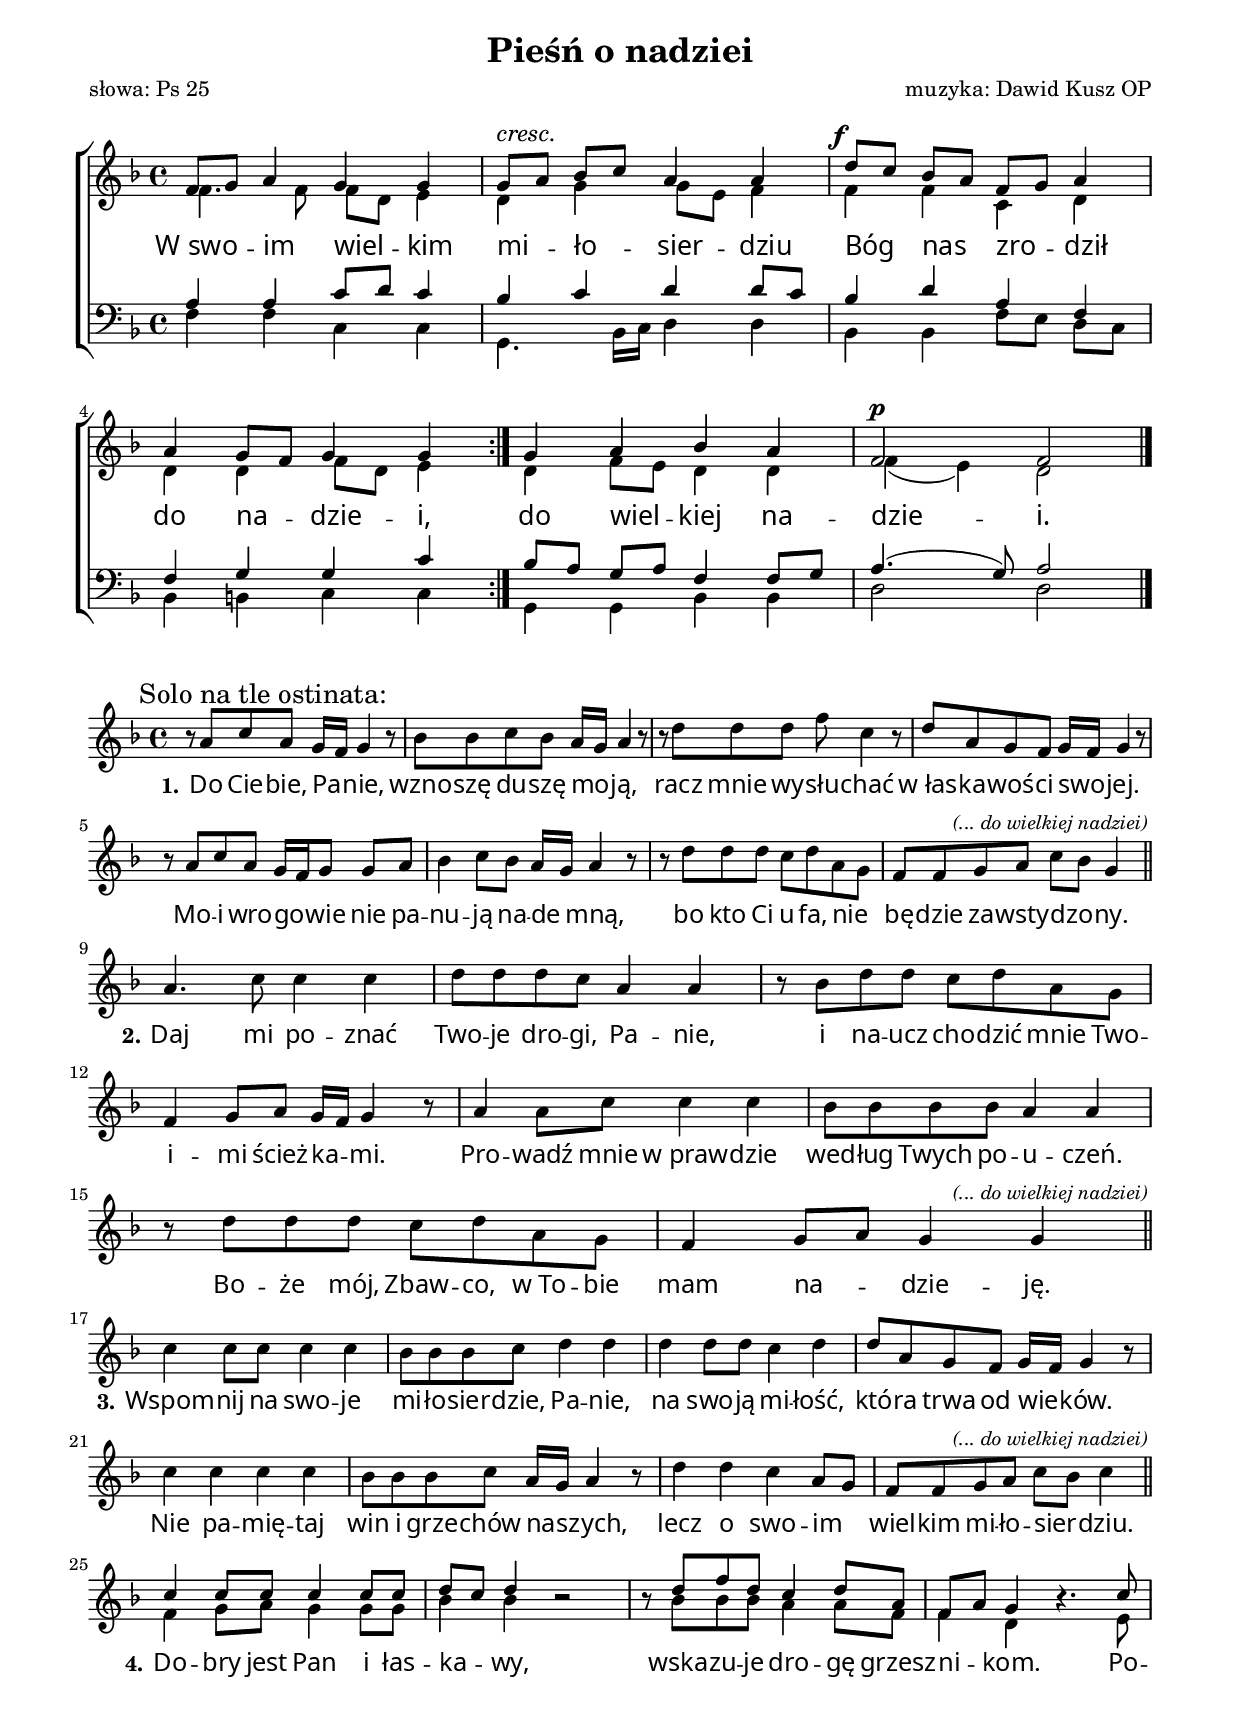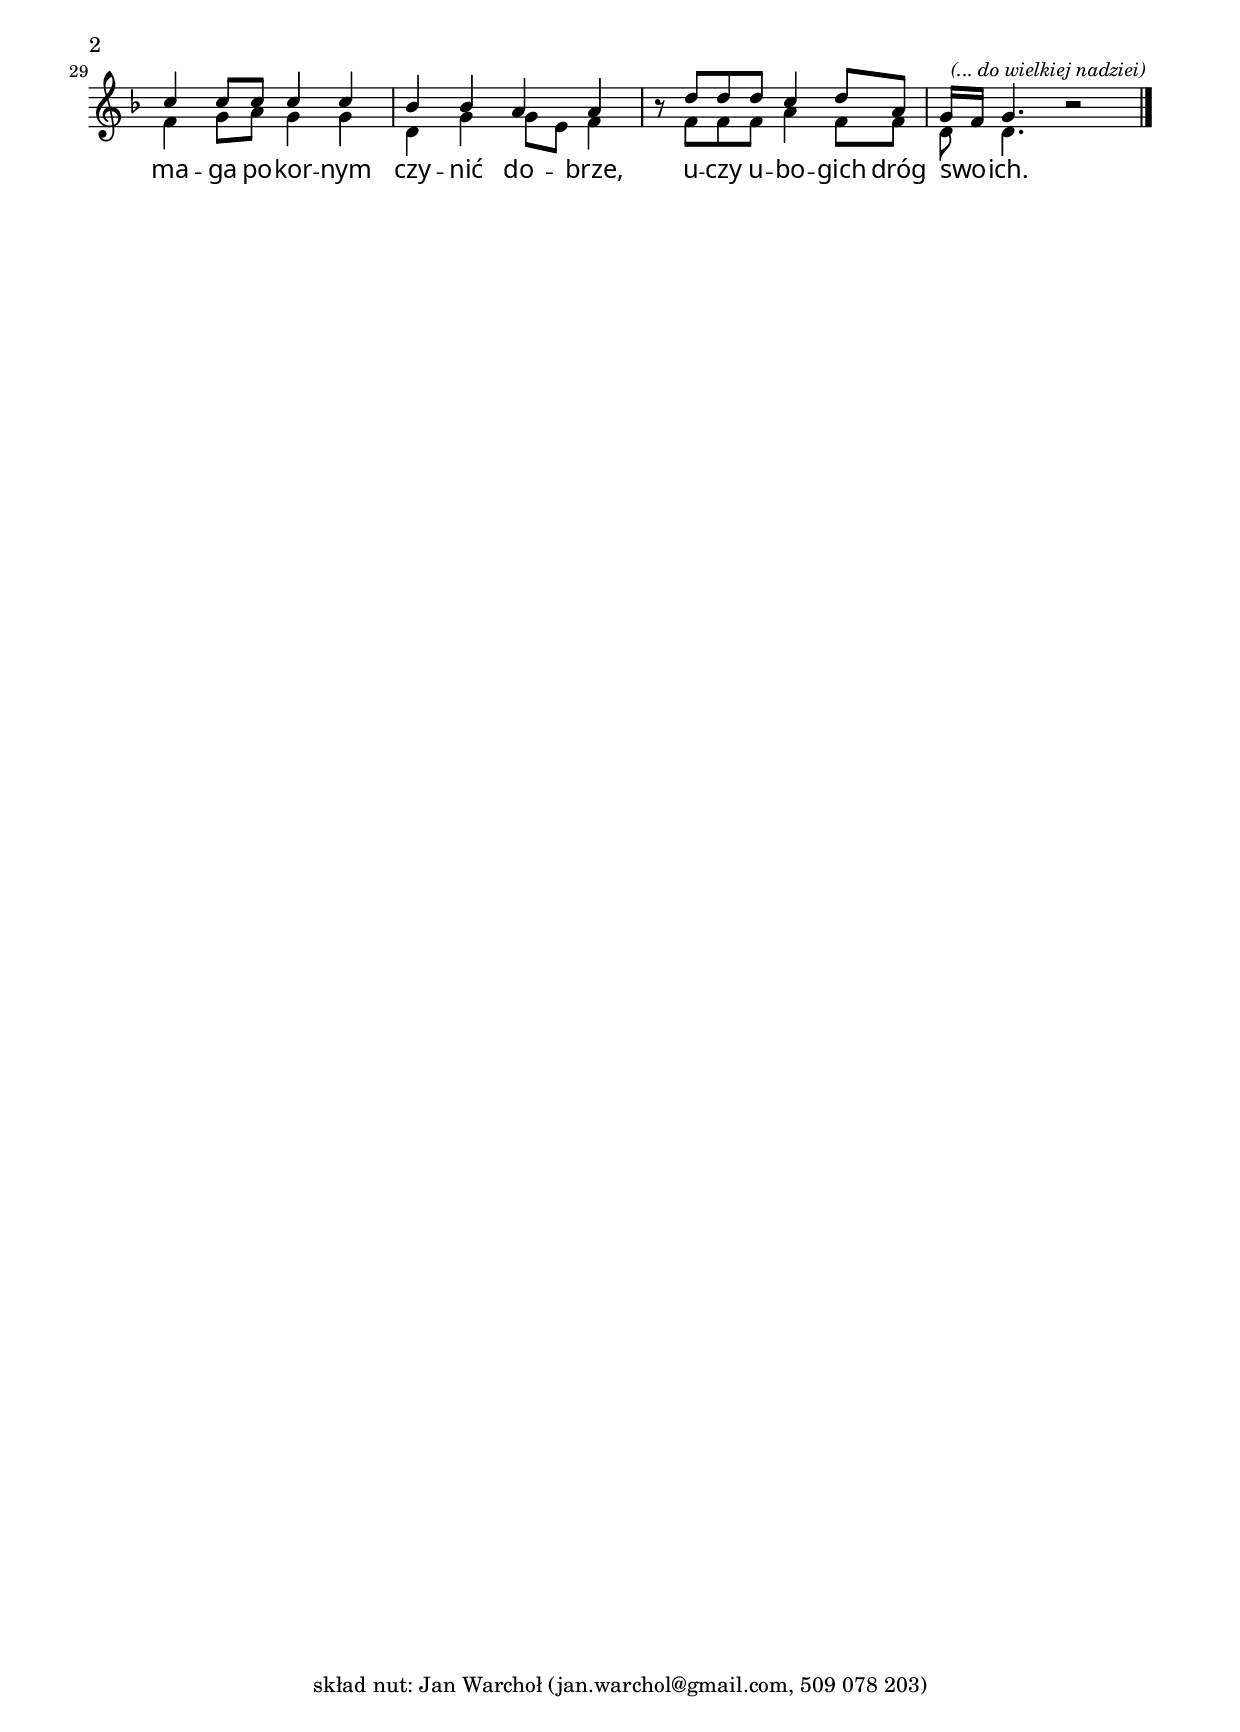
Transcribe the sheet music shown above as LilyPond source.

\version "2.17.3"
#(set-global-staff-size 18.7)

right = { \once \override LyricText #'self-alignment-X = #-0.8 }
righty = { \once \override LyricText #'self-alignment-X = #-0.6 }
rightyy = { \once \override LyricText #'self-alignment-X = #-0.4 }
rightyyy = { \once \override LyricText #'self-alignment-X = #-0.2 }
left = { \once \override LyricText #'self-alignment-X = #0.8 }
lefty = { \once \override LyricText #'self-alignment-X = #0.6 }
leftyy = { \once \override LyricText #'self-alignment-X = #0.4 }
leftyyy = { \once \override LyricText #'self-alignment-X = #0.2 }

m = #(define-music-function (parser location off) (number?)
       #{
         \once \override Lyrics.LyricText #'X-offset = #off
       #})

\header	{
  title = "Pieśń o nadziei"
  poet = "słowa: Ps 25"
  composer = "muzyka: Dawid Kusz OP"
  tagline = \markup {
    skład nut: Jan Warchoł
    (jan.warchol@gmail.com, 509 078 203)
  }
}

\paper {
  top-margin = 10 \mm
  left-margin = 15 \mm
  right-margin = 15 \mm
  markup-system-spacing #'basic-distance = #14
}
%--------------------------------MELODY--------------------------------
sopranomelody = \relative c'' {
  \dynamicUp
  \key d \minor
  \time 4/4
  \repeat volta 2 {
    f,8[ g8] a4 g g | g8[-\tweak #'Y-offset #2 \cresc a]\! bes[ c] a4 a
    d8[ -\tweak #'X-offset #-1.3 \f c] bes-\tweak #'positions #'(2.80 . 2.50) [ a] f[ g] a4 | a4 g8[ f] g4 g
  }
  g4 a bes a | f2\p f
  \bar "|."
}
altomelody = \relative f' {
  \dynamicUp
  \key d \minor
  \time 4/4
  \repeat volta 2 {
    f4. f8 f[ d] e4 | d g g8[ e] f4
    f f c d | d d f8[ d] e4
  }
  d4 f8[ e] d4 d | f( e) d2
  \bar "|."
}
tenormelody = \relative c' {
  \dynamicUp
  \key d \minor
  \time 4/4
  \repeat volta 2 {
    a4 a c8[ d] c4 | bes c d d8[ c]
    bes4 d a f | f g g c
  }
  bes8[ a] g[ a] f4 f8[ g] | a4.( g8) a2
  \bar "|."
}
bassmelody = \relative f {
  \dynamicUp
  \key d \minor
  \time 4/4
  \repeat volta 2 {
    f4 f c c | g4. bes16[ c] d4 d
    bes bes f'8[ e] d[ c] | bes4 b c c
  }
  g4 g bes bes | d2 d
  \bar "|."
}
akordy = \chordmode {
  \set chordNameLowercaseMinor = ##t
  f2 c
  g2 d:m
  bes2 f4 d:m
  bes4 g c2
  g bes
  d1:m
}
%--------------------------------LYRICS--------------------------------
text = \lyricmode {
  \override LyricText #'font-name = #"Minion Pro Medium"
  \override LyricText #'font-size = #2
  \m #-3.2 W_swo -- \m #0 im \m #0 wiel -- \m #-1 kim
  mi -- ło -- \righty sier -- \rightyy dziu
  Bóg nas zro -- \rightyy dził do na -- \rightyy dzie -- i,
  \rightyy do \m #0 wiel -- kiej \rightyy na -- \m #0 dzie -- i.
}
%--------------------------------ALL-FILE VARIABLE--------------------------------

\score {
  \new ChoirStaff <<
    \new Staff = women <<
      \clef treble
      \new Voice = soprano {
        \voiceOne
        \sopranomelody
      }
      \new Voice = alto {
        \voiceTwo
        \altomelody
      }
    >>
    \new Lyrics = sopranolyrics \with {
      \override VerticalAxisGroup #'staff-affinity = #CENTER
      \override VerticalAxisGroup #'nonstaff-relatedstaff-spacing #'padding = #1
    }
    \lyricsto soprano \text

    \new Staff = men <<
      \clef bass
      \new Voice = tenor {
        \voiceOne
        \tenormelody
      }
      \new Voice = bass {
        \voiceTwo
        \bassmelody
      }
    >>
  >>
  \layout {
    \autoBeamOff
    indent = 0\cm
  }
}


\score {
  \relative f' {
    \key d \minor
    \time 4/4
    \once \override Score.RehearsalMark #'self-alignment-X = #-1
    \mark \markup "Solo na tle ostinata:"
    r8 a c a g16\melisma f\melismaEnd g4 r8
    bes8 bes c bes a16\melisma g\melismaEnd a4 r8
    r8 d d d f c4 r8
    d8 a g f g16\melisma f\melismaEnd g4 r8
    r8 a c a g16\melisma f \melismaEnd g8 g a
    bes4 c8 bes a16\melisma g\melismaEnd a4 r8
    r8 d d d c d a\melisma g\melismaEnd
    f8 f g a c\melisma bes\melismaEnd g4
    \once \override Score.RehearsalMark #'break-visibility = #end-of-line-visible
    \once \override Score.RehearsalMark #'self-alignment-X = #1
    \mark \markup \small \italic "(... do wielkiej nadziei)"
    \bar "||"
    \break
    a4. c8 c4 c
    d8 d d c a4 a
    r8 bes d d c d a g
    f4 g8 a g16\melisma f\melismaEnd g4 r8
    a4 a8 c c4 c
    bes8 bes bes bes a4 a
    r8 d d d c d a g
    f4 g8\melisma a\melismaEnd g4 g
    \once \override Score.RehearsalMark #'break-visibility = #end-of-line-visible
    \once \override Score.RehearsalMark #'self-alignment-X = #1
    \mark \markup \small \italic "(... do wielkiej nadziei)"
    \bar "||"
    \break
    c4 c8 c c4 c
    bes8 bes bes c d4 d
    d4 d8 d c4 d
    d8 a g f g16\melisma f\melismaEnd g4 r8
    c4 c  c c
    bes8 bes bes c a16\melisma g\melismaEnd a4 r8
    d4 d c a8\melisma g\melismaEnd
    f f g a c\melisma bes \melismaEnd c4
    \once \override Score.RehearsalMark #'break-visibility = #end-of-line-visible
    \once \override Score.RehearsalMark #'self-alignment-X = #1
    \mark \markup \small \italic "(... do wielkiej nadziei)"
    \bar "||"
    \break
    <<
      {
        \voiceOne
        c4 c8 c c4 c8 c
        d8\melisma c\melismaEnd d4 \oneVoice r2
        r8 \voiceOne d8 f d c4 d8 a
        f\melisma a\melismaEnd g4 \oneVoice r4. \voiceOne c8
        c4 c8 c c4 c
        bes4 bes a a
        \oneVoice r8 \voiceOne d8 d d c4 d8 a
        g16\melisma f\melismaEnd g4.
      }
      \new Voice {
        \voiceTwo
        f4 g8 a g4 g8 g
        bes4 bes s2
        s8 bes8 bes bes a4 a8 f8
        f4 d s4. e8
        f4 g8 a g4 g
        d g g8\melisma e\melismaEnd f4
        s8 f f f a4 f8 f
        d8 d4.
      }
    >>
    \oneVoice
    r2
    \once \override Score.RehearsalMark #'break-visibility = #end-of-line-visible
    \once \override Score.RehearsalMark #'self-alignment-X = #1
    \mark \markup \small \italic "(... do wielkiej nadziei)"
    \bar "|."
  }
  \addlyrics {
    \set stanza = "1."
    \override LyricText #'font-name = #"Minion Pro Medium Condensed"
    \override LyricText #'font-size = #1.5
    Do Cie -- bie, Pa -- nie,
    wzno -- szę du -- szę mo -- ją,
    racz mnie wy -- słu -- chać
    w_łas -- ka -- woś -- ci swo -- jej.
    Mo -- i wro -- go -- wie
    nie pa -- nu -- ją na -- de mną,
    bo kto Ci u -- fa, nie
    bę -- dzie za -- wsty -- dzo -- ny.
    \set stanza = "2."
    Daj mi po -- znać
    Two -- je dro -- gi, Pa -- nie,
    i na -- ucz cho -- dzić mnie Two --
    i -- mi ścież -- ka -- mi.
    Pro -- wadź mnie w_praw -- dzie
    wed -- ług Twych po -- u -- czeń.
    Bo -- że mój, Zbaw -- co, w_To -- bie
    mam na -- dzie -- ję.
    \set stanza = "3."
    Wspom -- nij na swo -- je
    mi -- ło -- sier -- dzie, Pa -- nie,
    na swo -- ją mi -- łość,
    któ -- ra trwa od wie -- ków.
    Nie pa -- mię -- taj
    win i grze -- chów na -- szych,
    lecz o swo -- im
    wiel -- kim mi -- ło -- sier -- dziu.
    \set stanza = "4."
    Do -- bry jest Pan i łas --
    ka -- wy,
    wska -- zu -- je dro -- gę grzesz --
    ni -- kom. Po --
    ma -- ga po -- kor -- nym
    czy -- nić do -- brze,
    u -- czy u -- bo -- gich dróg swo -- ich.
  }
  \layout {
    indent = 0
  }
}
